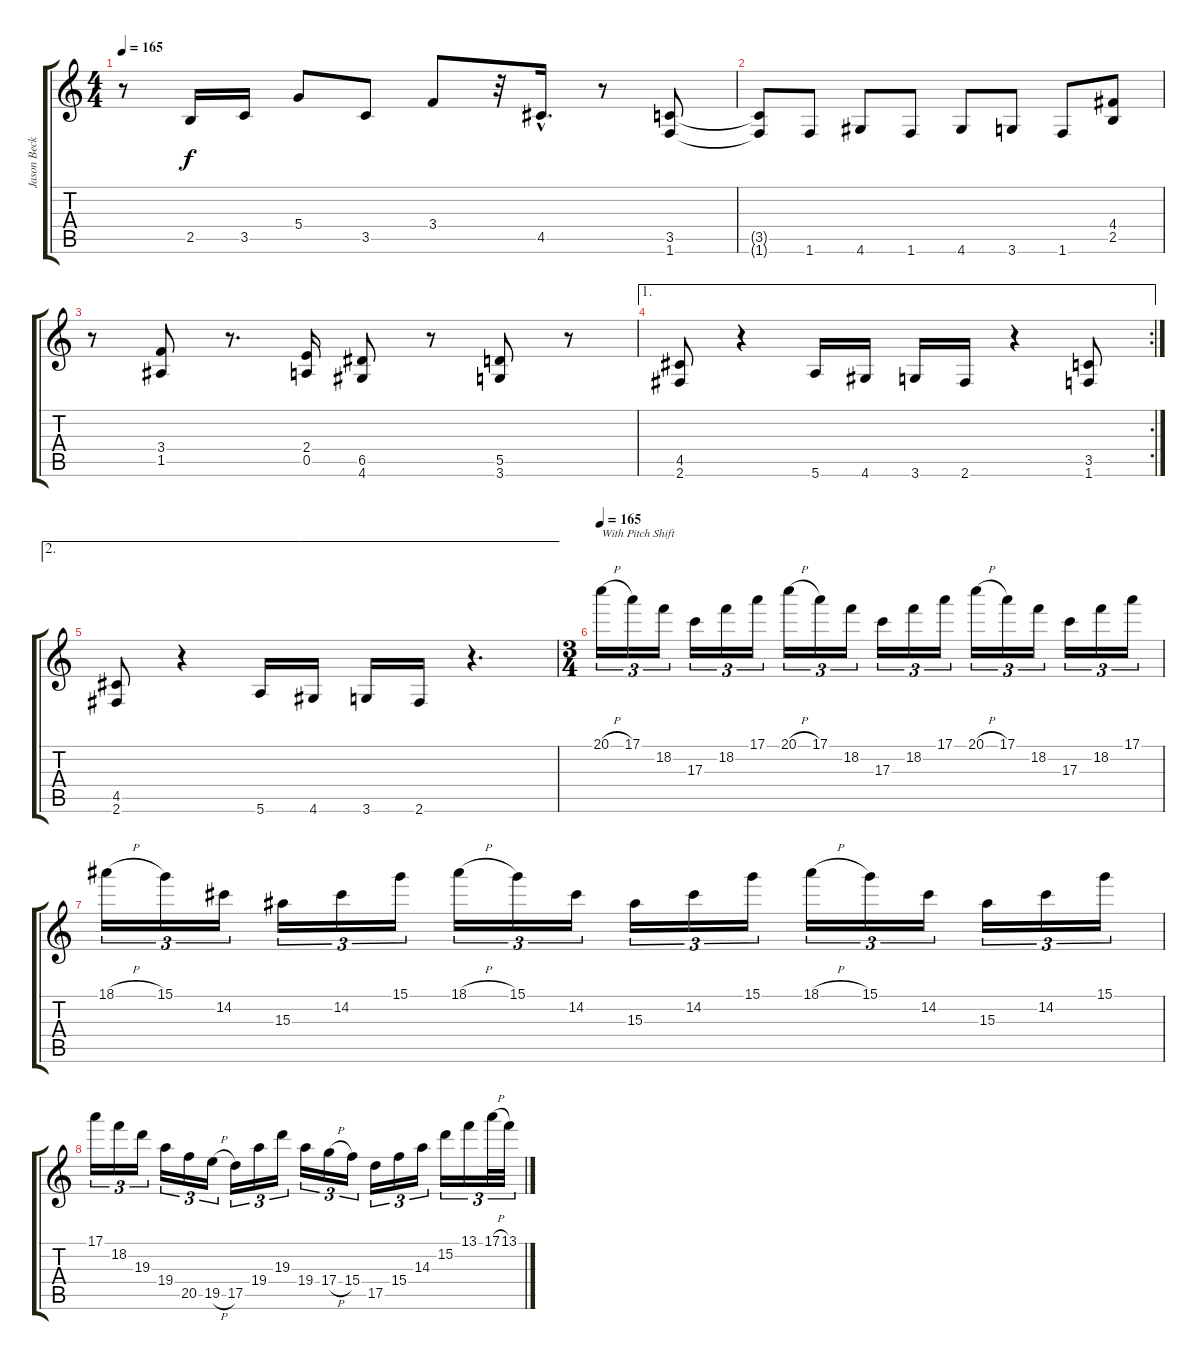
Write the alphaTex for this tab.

\track ("Jason Becker" "Jason Beck") {instrument distortionguitar}
\staff {score tabs}
\tuning (E4 B3 G3 D3 A2 E2) {hide}
\ts (4 4)
\tempo 165
\clef g2
\ks c
r.8{dy f} 2.5.16 3.5.16 5.4.8 3.5.8 3.4.8 r.32 4.5{hac}.16{d} r.8 (3.5 1.6).8 |
(3.5{t} 1.6{t}).8 1.6.8 4.6.8 1.6.8 4.6.8 3.6.8 1.6.8 (4.4 2.5).8 |
r.8 (3.4 1.5).8 r.8{d} (2.4 0.5).16 (6.5 4.6).8 r.8 (5.5 3.6).8 r.8 |
\ae 1
\rc 2
(4.5 2.6).8 r.4 5.6.16 4.6.16 3.6.16 2.6.16 r.4 (3.5 1.6).8 |
\ae 2
(4.5 2.6).8 r.4 5.6.16 4.6.16 3.6.16 2.6.16 r.4{d} |
\ts (3 4)
\tempo 165
20.1{h}.16{tu (3 2) txt "With Pitch Shift"} 17.1.16{tu (3 2)} 18.2.16{tu (3 2)} 17.3.16{tu (3 2)} 18.2.16{tu (3 2)} 17.1.16{tu (3 2)} 20.1{h}.16{tu (3 2)} 17.1.16{tu (3 2)} 18.2.16{tu (3 2)} 17.3.16{tu (3 2)} 18.2.16{tu (3 2)} 17.1.16{tu (3 2)} 20.1{h}.16{tu (3 2)} 17.1.16{tu (3 2)} 18.2.16{tu (3 2)} 17.3.16{tu (3 2)} 18.2.16{tu (3 2)} 17.1.16{tu (3 2)} |
18.1{h}.16{tu (3 2)} 15.1.16{tu (3 2)} 14.2.16{tu (3 2)} 15.3.16{tu (3 2)} 14.2.16{tu (3 2)} 15.1.16{tu (3 2)} 18.1{h}.16{tu (3 2)} 15.1.16{tu (3 2)} 14.2.16{tu (3 2)} 15.3.16{tu (3 2)} 14.2.16{tu (3 2)} 15.1.16{tu (3 2)} 18.1{h}.16{tu (3 2)} 15.1.16{tu (3 2)} 14.2.16{tu (3 2)} 15.3.16{tu (3 2)} 14.2.16{tu (3 2)} 15.1.16{tu (3 2)} |
17.1.16{tu (3 2)} 18.2.16{tu (3 2)} 19.3.16{tu (3 2)} 19.4.16{tu (3 2)} 20.5.16{tu (3 2)} 19.5{h}.16{tu (3 2)} 17.5.16{tu (3 2)} 19.4.16{tu (3 2)} 19.3.16{tu (3 2)} 19.4.16{tu (3 2)} 17.4{h}.16{tu (3 2)} 15.4.16{tu (3 2)} 17.5.16{tu (3 2)} 15.4.16{tu (3 2)} 14.3.16{tu (3 2)} 15.2.16{tu (3 2)} 13.1.16{tu (3 2)} 17.1{h}.32{tu (3 2)} 13.1.32{tu (3 2)}
